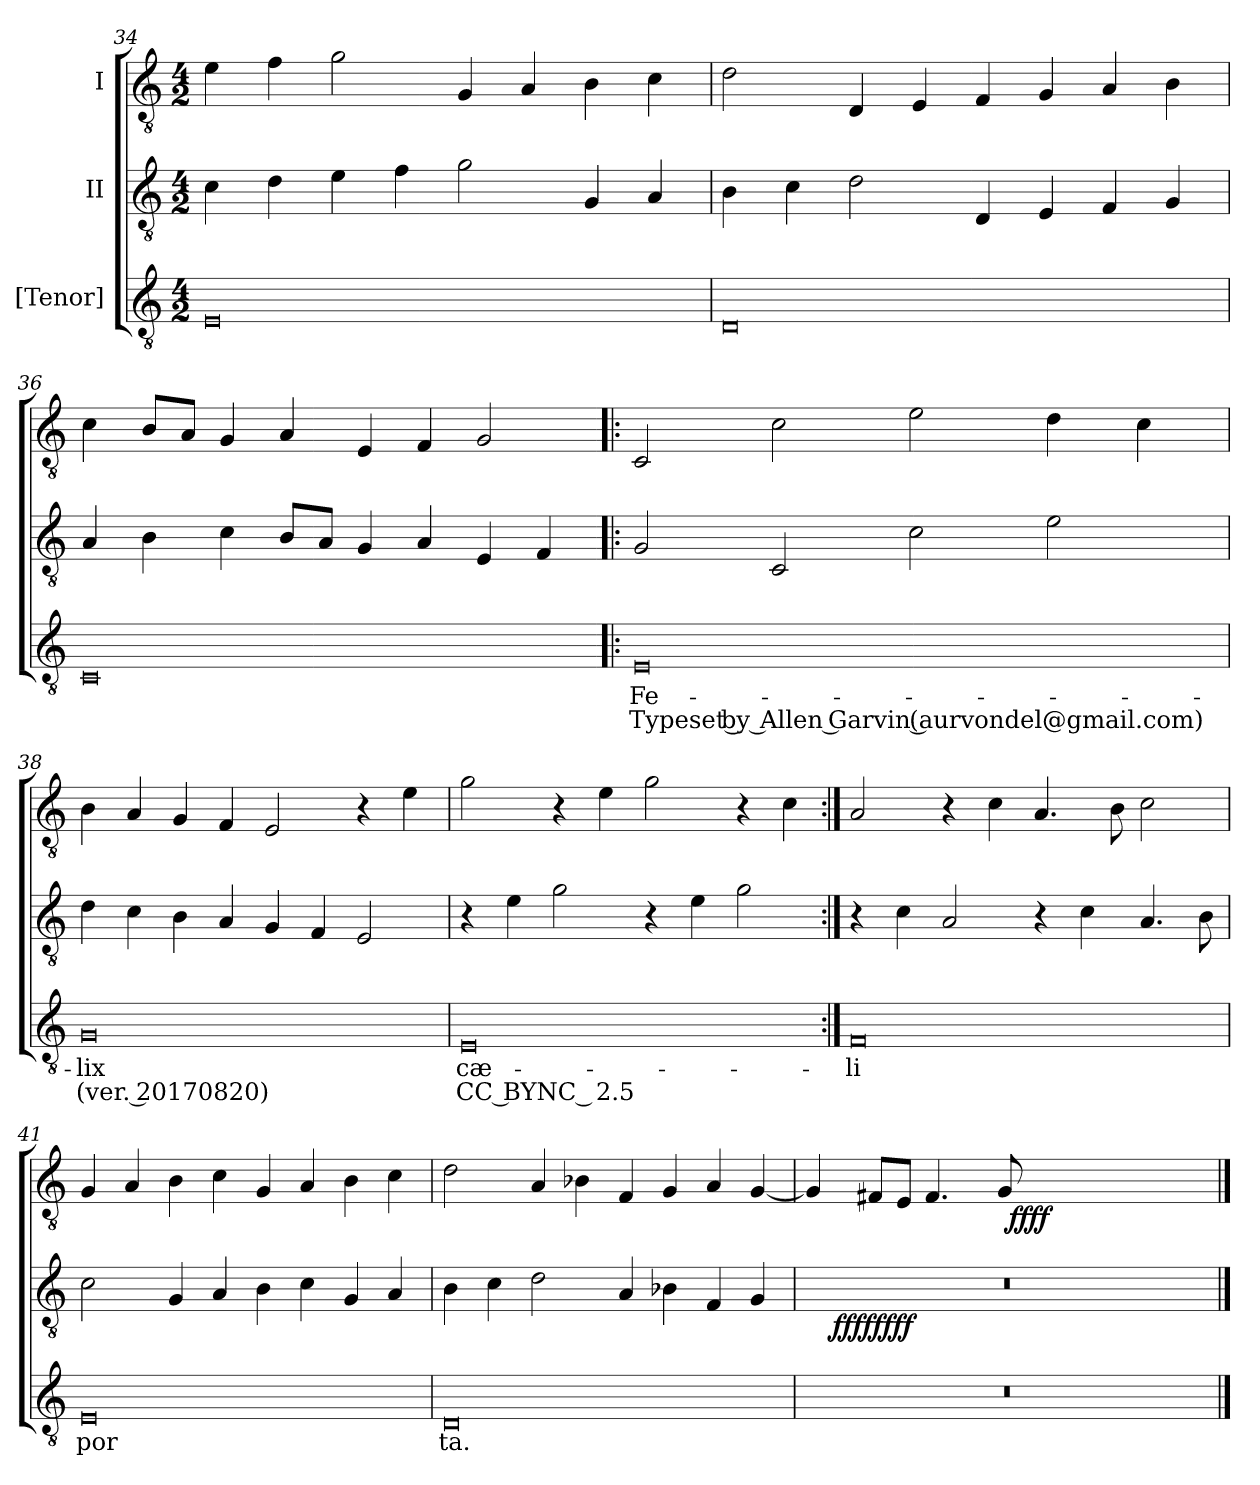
**kern	**text	**text	**kern	**dynam	**kern	**dynam
*part3	*part3	*part3	*part2	*part2	*part1	*part1
*staff3	*staff3	*staff3	*staff2	*staff2	*staff1	*staff1
*I"[Tenor]	*	*	*I"II	*	*I"I	*
*clefGv2	*	*	*clefGv2	*	*clefGv2	*
*k[]	*	*	*k[]	*	*k[]	*
*C:	*	*	*C:	*	*C:	*
*M4/2	*	*	*M4/2	*	*M4/2	*
=34	=34	=34	=34	=34	=34	=34
0E	.	.	4c\	.	4e\	.
.	.	.	4d\	.	4f\	.
.	.	.	4e\	.	2g\	.
.	.	.	4f\	.	.	.
.	.	.	2g\	.	4G/	.
.	.	.	.	.	4A/	.
.	.	.	4G/	.	4B\	.
.	.	.	4A/	.	4c\	.
=35	=35	=35	=35	=35	=35	=35
0D	.	.	4B\	.	2d\	.
.	.	.	4c\	.	.	.
.	.	.	2d\	.	4D/	.
.	.	.	.	.	4E/	.
.	.	.	4D/	.	4F/	.
.	.	.	4E/	.	4G/	.
.	.	.	4F/	.	4A/	.
.	.	.	4G/	.	4B\	.
!!LO:LB:g=z
=36	=36	=36	=36	=36	=36	=36
0C	.	.	4A/	.	4c\	.
.	.	.	4B\	.	8B/L	.
.	.	.	.	.	8A/J	.
.	.	.	4c\	.	4G/	.
.	.	.	8B/L	.	4A/	.
.	.	.	8A/J	.	.	.
.	.	.	4G/	.	4E/	.
.	.	.	4A/	.	4F/	.
.	.	.	4E/	.	2G/	.
.	.	.	4F/	.	.	.
=37!|:	=37!|:	=37!|:	=37!|:	=37!|:	=37!|:	=37!|:
!	!LO:LY:b	!LO:LY:b	!	!	!	!
0E	Fe-	Typeset by Allen Garvin (aurvondel@gmail.com)	2G/	.	2C/	.
.	.	.	2C/	.	2c\	.
.	.	.	2c\	.	2e\	.
.	.	.	2e\	.	4d\	.
.	.	.	.	.	4c\	.
=38	=38	=38	=38	=38	=38	=38
!	!LO:LY:b	!LO:LY:b	!	!	!	!
0G	-lix	(ver. 2017­08­20)	4d\	.	4B\	.
.	.	.	4c\	.	4A/	.
.	.	.	4B\	.	4G/	.
.	.	.	4A/	.	4F/	.
.	.	.	4G/	.	2E/	.
.	.	.	4F/	.	.	.
.	.	.	2E/	.	4r	.
.	.	.	.	.	4e\	.
=39	=39	=39	=39	=39	=39	=39
!	!LO:LY:b	!LO:LY:b	!	!	!	!
0E	cæ-	CC BY­NC 2.5	4r	.	2g\	.
.	.	.	4e\	.	.	.
.	.	.	2g\	.	4r	.
.	.	.	.	.	4e\	.
.	.	.	4r	.	2g\	.
.	.	.	4e\	.	.	.
.	.	.	2g\	.	4r	.
.	.	.	.	.	4c\	.
!!LO:PB:g=z
=40:|!	=40:|!	=40:|!	=40:|!	=40:|!	=40:|!	=40:|!
!	!LO:LY:b	!	!	!	!	!
0F	-li	.	4r	.	2A/	.
.	.	.	4c\	.	.	.
.	.	.	2A/	.	4r	.
.	.	.	.	.	4c\	.
.	.	.	4r	.	4.A/	.
.	.	.	4c\	.	.	.
.	.	.	.	.	8B\	.
.	.	.	4.A/	.	2c\	.
.	.	.	8B\	.	.	.
=41	=41	=41	=41	=41	=41	=41
!	!LO:LY:b	!	!	!	!	!
0E	por	.	2c\	.	4G/	.
.	.	.	.	.	4A/	.
.	.	.	4G/	.	4B\	.
.	.	.	4A/	.	4c\	.
.	.	.	4B\	.	4G/	.
.	.	.	4c\	.	4A/	.
.	.	.	4G/	.	4B\	.
.	.	.	4A/	.	4c\	.
=42	=42	=42	=42	=42	=42	=42
!	!LO:LY:b	!	!	!	!	!
0D	ta.	.	4B\	.	2d\	.
.	.	.	4c\	.	.	.
.	.	.	2d\	.	4A/	.
.	.	.	.	.	4B-X\	.
.	.	.	4A/	.	4F/	.
.	.	.	4B-X\	.	4G/	.
.	.	.	4F/	.	4A/	.
.	.	.	4G/	.	[<4G/	.
=43	=43	=43	=43	=43	=43	=43
*	*	*	*^	*	*^	*
0r	.	.	0r	16ryy	.	4G/]	2ryy	.
.	.	.	.	64ryy	.	.	.	.
!	!	!	!	!	!LO:DY:b	!	!	!
!	!	!	!	!	!LO:DY:n=1:b	!	!	!
.	.	.	.	1ryy	ffff ffff	.	.	.
.	.	.	.	.	.	8F#X/L	.	.
.	.	.	.	.	.	8E/J	.	.
.	.	.	.	.	.	4.F#/	4ryy	.
.	.	.	.	.	.	.	8ryy	.
.	.	.	.	.	.	8G/	32ryy	.
!	!	!	!	!	!	!	!	!LO:DY:b
.	.	.	.	.	.	.	1ryy	ffff
.	.	.	.	.	.	1ryy	.	.
.	.	.	.	2ryy	.	.	.	.
.	.	.	.	4ryy	.	.	.	.
.	.	.	.	8ryy	.	.	.	.
.	.	.	.	.	.	.	16.ryy	.
.	.	.	.	32.ryy	.	.	.	.
*	*	*	*v	*v	*	*	*	*
*	*	*	*	*	*v	*v	*
==	==	==	==	==	==	==
*-	*-	*-	*-	*-	*-	*-
